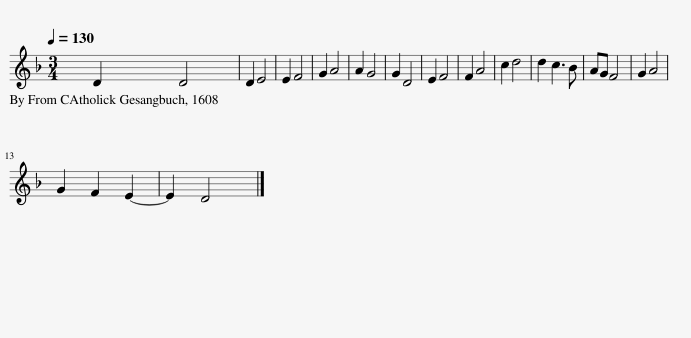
X:1
L:1/8
Q:1/4=130
M:3/4
I:linebreak $
K:F
V:1 treble
V:1
 D2 D4 | D2 E4 | E2 F4 | G2 A4 | A2 G4 | %5
 G2 D4 | E2 F4 | F2 A4 | c2 d4 | d2 c3 B | %10
 AG F4 | G2 A4 |$ G2 F2 E2- | E2 D4 |] %14
